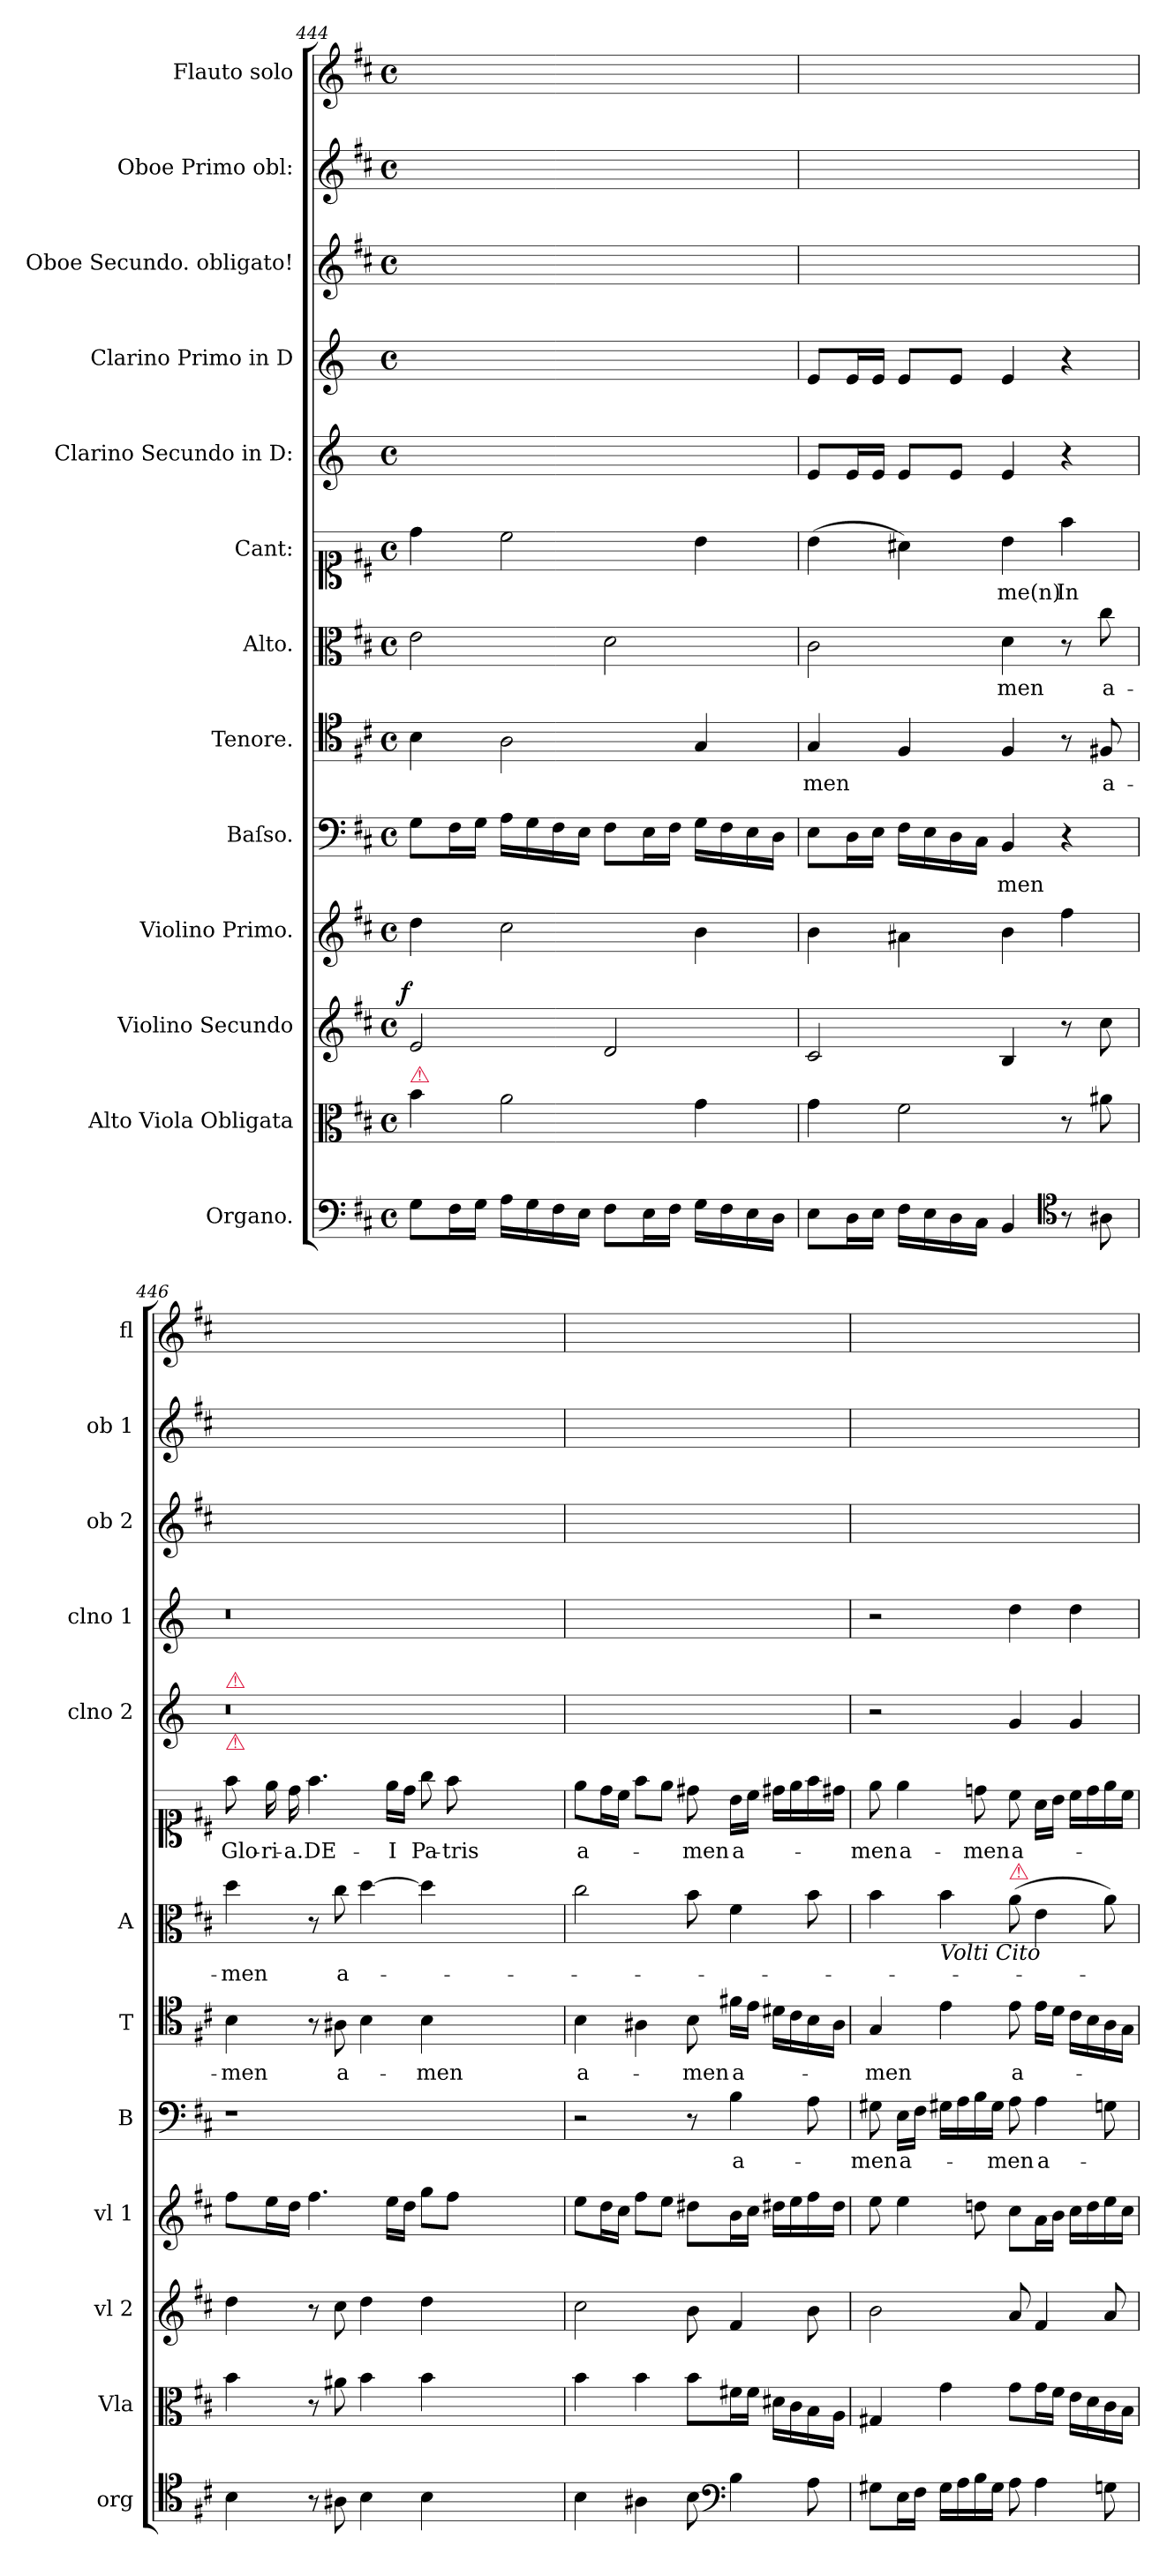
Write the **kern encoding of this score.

**kern	**kern	**kern	**dynam	**kern	**kern	**text	**kern	**text	**kern	**text	**kern	**text	**kern	**kern	**kern	**kern	**kern
*part13	*part12	*part11	*part11	*part10	*part9	*part9	*part8	*part8	*part7	*part7	*part6	*part6	*part5	*part4	*part3	*part2	*part1
*staff13	*staff12	*staff11	*staff11	*staff10	*staff9	*staff9	*staff8	*staff8	*staff7	*staff7	*staff6	*staff6	*staff5	*staff4	*staff3	*staff2	*staff1
*I"Organo.	*I"Alto Viola Obligata	*I"Violino Secundo	*	*I"Violino Primo.	*I"Baſso.	*	*I"Tenore.	*	*I"Alto.	*	*I"Cant:	*	*I"Clarino Secundo in D:	*I"Clarino Primo in D	*I"Oboe Secundo. obligato!	*I"Oboe Primo obl:	*I"Flauto solo
*I'org	*I'Vla	*I'vl 2	*	*I'vl 1	*I'B	*	*I'T	*	*I'A	*	*	*	*I'clno 2	*I'clno 1	*I'ob 2	*I'ob 1	*I'fl
*clefF4	*clefC3	*clefG2	*	*clefG2	*clefF4	*	*clefC4	*	*clefC3	*	*clefC1	*	*clefG2	*clefG2	*clefG2	*clefG2	*clefG2
*	*	*	*	*	*	*	*	*	*	*	*	*	*ITrd-1c-2	*ITrd-1c-2	*	*	*
*k[f#c#]	*k[f#c#]	*k[f#c#]	*	*k[f#c#]	*k[f#c#]	*	*k[f#c#]	*	*k[f#c#]	*	*k[f#c#]	*	*k[f#c#]	*k[f#c#]	*k[f#c#]	*k[f#c#]	*k[f#c#]
*D:	*D:	*D:	*	*D:	*D:	*	*D:	*	*D:	*	*D:	*	*D:	*D:	*D:	*D:	*D:
*M4/4	*M4/4	*M4/4	*	*M4/4	*M4/4	*	*M4/4	*	*M4/4	*	*M4/4	*	*M4/4	*M4/4	*M4/4	*M4/4	*M4/4
*met(c)	*met(c)	*met(c)	*	*met(c)	*met(c)	*	*met(c)	*	*met(c)	*	*met(c)	*	*met(c)	*met(c)	*met(c)	*met(c)	*met(c)
=444	=444	=444	=444	=444	=444	=444	=444	=444	=444	=444	=444	=444	=444	=444	=444	=444	=444
!	!LO:TX:a:color=crimson:t=⚠	!	!	!	!	!	!	!	!	!	!	!	!	!	!	!	!
!	!	!	!LO:DY:a:rj	!	!	!	!	!	!	!	!	!	!	!	!	!	!
8G\L	4b	2e/	f	4dd\	8G\L	.	4B\	.	2e\	.	4dd\	.	1ryy	1ryy	1ryy	1ryy	1ryy
16F#\L	.	.	.	.	16F#\L	.	.	.	.	.	.	.	.	.	.	.	.
16G\JJ	.	.	.	.	16G\JJ	.	.	.	.	.	.	.	.	.	.	.	.
16A\LL	2a\	.	.	2cc#\	16A\LL	.	2A\	.	.	.	2cc#\	.	.	.	.	.	.
16G\	.	.	.	.	16G\	.	.	.	.	.	.	.	.	.	.	.	.
16F#\	.	.	.	.	16F#\	.	.	.	.	.	.	.	.	.	.	.	.
16E\JJ	.	.	.	.	16E\JJ	.	.	.	.	.	.	.	.	.	.	.	.
8F#\L	.	2d/	.	.	8F#\L	.	.	.	2d\	.	.	.	.	.	.	.	.
16E\L	.	.	.	.	16E\L	.	.	.	.	.	.	.	.	.	.	.	.
16F#\JJ	.	.	.	.	16F#\JJ	.	.	.	.	.	.	.	.	.	.	.	.
16G\LL	4g\	.	.	4b\	16G\LL	.	4G/	.	.	.	4b\	.	.	.	.	.	.
16F#\	.	.	.	.	16F#\	.	.	.	.	.	.	.	.	.	.	.	.
16E\	.	.	.	.	16E\	.	.	.	.	.	.	.	.	.	.	.	.
16D\JJ	.	.	.	.	16D\JJ	.	.	.	.	.	.	.	.	.	.	.	.
=445	=445	=445	=445	=445	=445	=445	=445	=445	=445	=445	=445	=445	=445	=445	=445	=445	=445
8E\L	4g\	2c#/	.	4b\	8E\L	.	4G/	-men	2c#\	.	(>4b\	.	8f#/L	8f#/L	1ryy	1ryy	1ryy
16D\L	.	.	.	.	16D\L	.	.	.	.	.	.	.	16f#/L	16f#/L	.	.	.
16E\JJ	.	.	.	.	16E\JJ	.	.	.	.	.	.	.	16f#/JJ	16f#/JJ	.	.	.
16F#\LL	2f#\	.	.	4a#X\	16F#\LL	.	4F#/	.	.	.	4a#X\)	.	8f#/L	8f#/L	.	.	.
16E\	.	.	.	.	16E\	.	.	.	.	.	.	.	.	.	.	.	.
16D\	.	.	.	.	16D\	.	.	.	.	.	.	.	8f#/J	8f#/J	.	.	.
16C#\JJ	.	.	.	.	16C#\JJ	.	.	.	.	.	.	.	.	.	.	.	.
4BB/	.	4B/	.	4b\	4BB/	-men	4F#/	.	4d\	-men	4b\	-me(n)	4f#/	4f#/	.	.	.
*clefC4	*	*	*	*	*	*	*	*	*	*	*	*	*	*	*	*	*
8r	8r	8r	.	4ff#\	4r	.	8r	.	8r	.	4ff#\	In	4r	4r	.	.	.
!	!	!	!	!	!	!	!	!LO:LY:i	!	!	!	!	!	!	!	!	!
8A#X\	8a#X\	8cc#\	.	.	.	.	8F#X/	a-	8cc#\	a-	.	.	.	.	.	.	.
=446	=446	=446	=446	=446	=446	=446	=446	=446	=446	=446	=446	=446	=446	=446	=446	=446	=446
!	!	!	!	!	!	!	!	!	!	!	!	!	!LO:TX:a:color=crimson:t=⚠	!	!	!	!
!	!	!	!	!	!	!	!	!	!	!	!	!	!LO:TX:b:color=crimson:t=⚠	!	!	!	!
!	!	!	!	!	!	!	!	!LO:LY:i	!	!	!	!	!	!	!	!	!
4B\	4b\	4dd\	.	8ff#\L	1r	.	4B\	-men	4dd\	-men	8ff#\	Glo-	0r	0r	1ryy	1ryy	1ryy
.	.	.	.	16ee\L	.	.	.	.	.	.	16ee\	-ri-	.	.	.	.	.
.	.	.	.	16dd\JJ	.	.	.	.	.	.	16dd\	-a.	.	.	.	.	.
8r	8r	8r	.	4.ff#\	.	.	8r	.	8r	.	4.ff#\	DE-	.	.	.	.	.
!	!	!	!	!	!	!	!	!LO:LY:i	!	!	!	!	!	!	!	!	!
8A#X\	8a#X\	8cc#\	.	.	.	.	8A#X\	a-	8cc#\	a-	.	.	.	.	.	.	.
4B\	4b\	4dd\	.	.	.	.	4B\	.	[4dd\	.	.	.	.	.	.	.	.
.	.	.	.	16ee\LL	.	.	.	.	.	.	16ee\LL	-I	.	.	.	.	.
.	.	.	.	16dd\JJ	.	.	.	.	.	.	16dd\JJ	.	.	.	.	.	.
!	!	!	!	!	!	!	!	!LO:LY:i	!	!	!	!	!	!	!	!	!
4B\	4b\	4dd\	.	8gg\L	.	.	4B\	-men	4dd\]	.	8gg\	Pa-	.	.	.	.	.
.	.	.	.	8ff#\J	.	.	.	.	.	.	8ff#\	-tris	.	.	.	.	.
1ryy	1ryy	1ryy	.	1ryy	1ryy	.	1ryy	.	1ryy	.	1ryy	.	.	.	1ryy	1ryy	1ryy
=447	=447	=447	=447	=447	=447	=447	=447	=447	=447	=447	=447	=447	=447	=447	=447	=447	=447
!	!	!	!	!	!	!	!	!LO:LY:i	!	!	!	!	!	!	!	!	!
4B\	4b\	2cc#\	.	8ee\L	2r	.	4B\	a-	2cc#\	.	8ee\L	a-	1ryy	1ryy	1ryy	1ryy	1ryy
.	.	.	.	16dd\L	.	.	.	.	.	.	16dd\L	.	.	.	.	.	.
.	.	.	.	16cc#\JJ	.	.	.	.	.	.	16cc#\JJ	.	.	.	.	.	.
4A#X\	4b\	.	.	8ff#\L	.	.	4A#X\	.	.	.	8ff#\L	.	.	.	.	.	.
.	.	.	.	8ee\J	.	.	.	.	.	.	8ee\J	.	.	.	.	.	.
!	!	!	!	!	!	!	!	!LO:LY:i	!	!	!	!	!	!	!	!	!
8B\	8b\L	8b\	.	8dd#X\L	8r	.	8B\	-men	8b\	.	8dd#X\	-men	.	.	.	.	.
*clefF4	*	*	*	*	*	*	*	*	*	*	*	*	*	*	*	*	*
4B\	16f#X\L	4f#/	.	16b\L	4B\	a-	16f#X\LL	a-	4f#\	.	16b\LL	a-	.	.	.	.	.
.	16f#\JJ	.	.	16cc#\JJ	.	.	16e\JJ	.	.	.	16cc#\JJ	.	.	.	.	.	.
.	16d#X\LL	.	.	16dd#X\LL	.	.	16d#X\LL	.	.	.	16dd#X\LL	.	.	.	.	.	.
.	16c#\	.	.	16ee\	.	.	16c#\	.	.	.	16ee\	.	.	.	.	.	.
8A#\	16B\	8b\	.	16ff#\	8A\	.	16B\	.	8b\	.	16ff#\	.	.	.	.	.	.
.	16A\JJ	.	.	16dd#\JJ	.	.	16A#\JJ	.	.	.	16dd#X\JJ	.	.	.	.	.	.
=448	=448	=448	=448	=448	=448	=448	=448	=448	=448	=448	=448	=448	=448	=448	=448	=448	=448
8G#X\L	4G#X/	2b\	.	8ee\	8G#X\	-men	4G/	-men	4b\	.	8ee\	-men	2r	2r	1ryy	1ryy	1ryy
!	!	!	!	!	!	!	!	!	!	!	!	!LO:LY:i	!	!	!	!	!
16E\L	.	.	.	4ee\	16E\LL	a-	.	.	.	.	4ee\	a-	.	.	.	.	.
16F#\JJ	.	.	.	.	16F#\JJ	.	.	.	.	.	.	.	.	.	.	.	.
!	!	!	!	!	!	!	!	!	!LO:TX:b:i:t=Volti Cito	!	!	!	!	!	!	!	!
16G#\LL	4g\	.	.	.	16G#X\LL	.	4e\	.	4b\	.	.	.	.	.	.	.	.
16A\	.	.	.	.	16A\	.	.	.	.	.	.	.	.	.	.	.	.
!	!	!	!	!	!	!	!	!	!	!	!	!LO:LY:i	!	!	!	!	!
16B\	.	.	.	8ddn\	16B\	.	.	.	.	.	8ddn\	-men	.	.	.	.	.
16G#\JJ	.	.	.	.	16G#\JJ	-men	.	.	.	.	.	.	.	.	.	.	.
!	!	!	!	!	!	!	!	!	!LO:TX:a:color=crimson:t=⚠	!	!	!	!	!	!	!	!
8A\	8g\L	8a/	.	8cc#\L	8A\	.	8e\	a-	(>8a\	.	8cc#\	a-	4a/	4ee\	.	.	.
!	!	!	!	!	!	!LO:LY:i	!	!	!	!	!	!	!	!	!	!	!
4A\	16g\L	4f#/	.	16a\L	4A\	a-	16e\LL	.	4e\	.	16a\LL	.	.	.	.	.	.
.	16f#\JJ	.	.	16b\JJ	.	.	16d\JJ	.	.	.	16b\JJ	.	.	.	.	.	.
.	16e\LL	.	.	16cc#\LL	.	.	16c#\LL	.	.	.	16cc#\LL	.	4a/	4ee\	.	.	.
.	16d\	.	.	16dd\	.	.	16B\	.	.	.	16dd\	.	.	.	.	.	.
8Gn\	16c#\	8a/	.	16ee\	8Gn\	.	16A\	.	8a\)	.	16ee\	.	.	.	.	.	.
.	16B\JJ	.	.	16cc#\JJ	.	.	16G\JJ	.	.	.	16cc#\JJ	.	.	.	.	.	.
=	=	=	=	=	=	=	=	=	=	=	=	=	=	=	=	=	=
*-	*-	*-	*-	*-	*-	*-	*-	*-	*-	*-	*-	*-	*-	*-	*-	*-	*-
